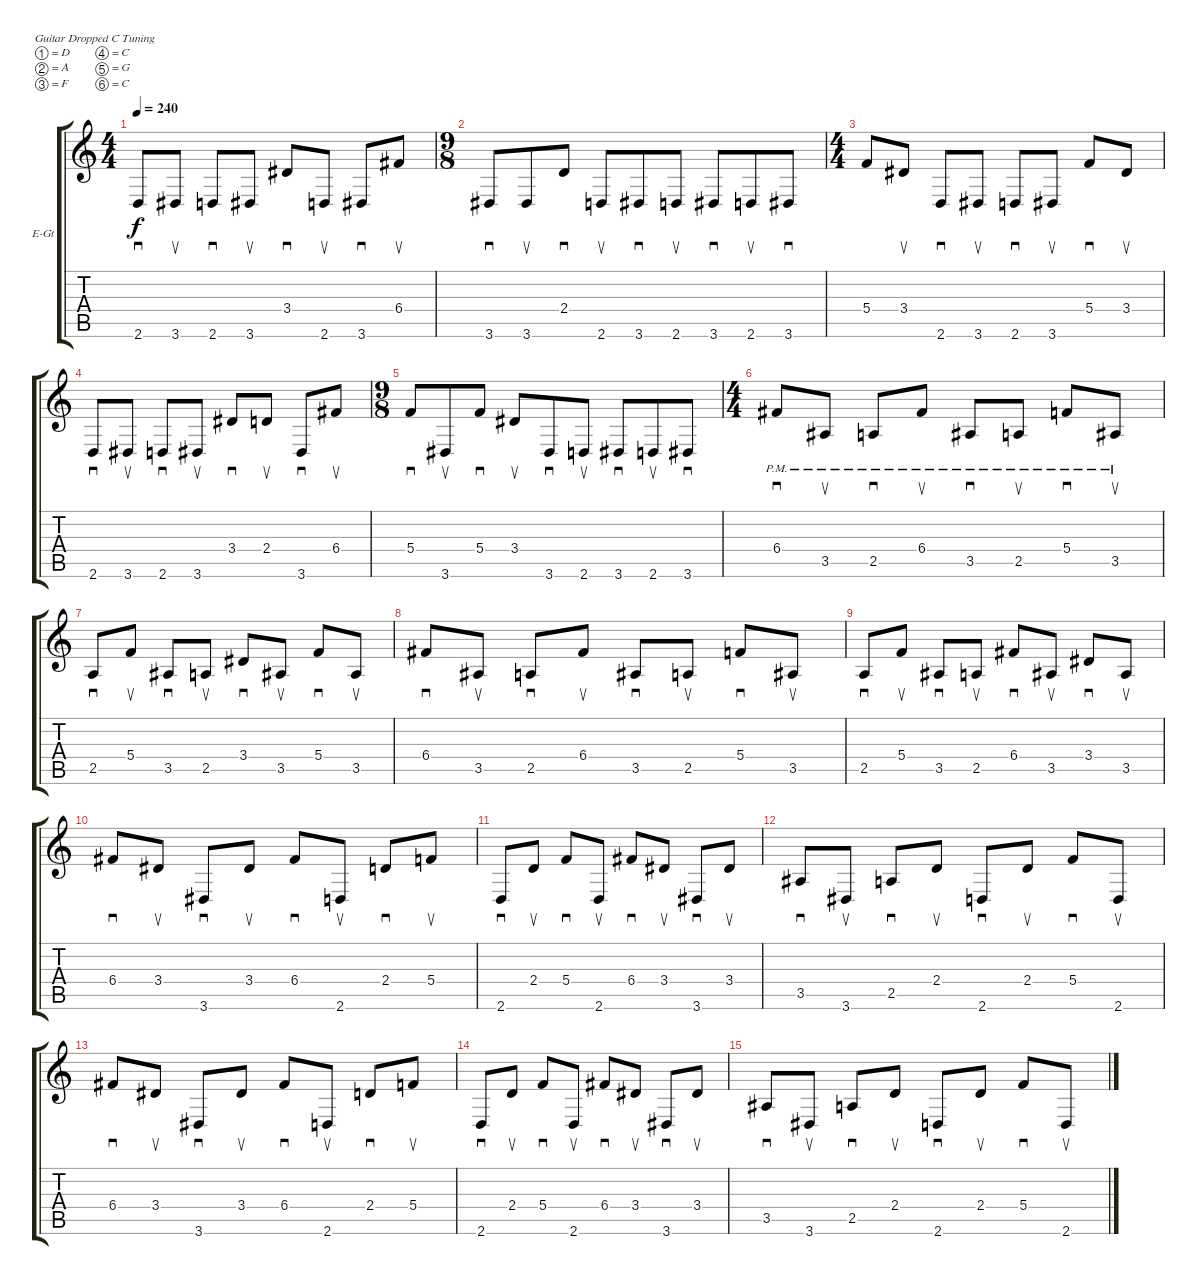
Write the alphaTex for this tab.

\bracketExtendMode groupsimilarinstruments
\firstSystemTrackNameOrientation horizontal
\otherSystemsTrackNameOrientation horizontal
\track ("Electric Guitar 1" "E-Gt") {instrument distortionguitar}
\staff {score tabs}
\tuning (D4 A3 F3 C3 G2 C2)
\ts (4 4)
\tempo 240
\clef g2
\ks c
2.6.8{sd dy f} 3.6.8{su} 2.6.8{sd} 3.6.8{su} 3.4.8{sd} 2.6.8{su} 3.6.8{sd} 6.4.8{su} |
\ts (9 8)
3.6.8{sd} 3.6.8{su} 2.4.8{sd} 2.6.8{su} 3.6.8{sd} 2.6.8{su} 3.6.8{sd} 2.6.8{su} 3.6.8{sd} |
\ts (4 4)
5.4.8 3.4.8{su} 2.6.8{sd} 3.6.8{su} 2.6.8{sd} 3.6.8{su} 5.4.8{sd} 3.4.8{su} |
2.6.8{sd} 3.6.8{su} 2.6.8{sd} 3.6.8{su} 3.4.8{sd} 2.4.8{su} 3.6.8{sd} 6.4.8{su} |
\ts (9 8)
5.4.8{sd} 3.6.8{su} 5.4.8{sd} 3.4.8{su} 3.6.8{sd} 2.6.8{su} 3.6.8{sd} 2.6.8{su} 3.6.8{sd} |
\ts (4 4)
6.4{pm}.8{sd} 3.5{pm}.8{su} 2.5{pm}.8{sd} 6.4{pm}.8{su} 3.5{pm}.8{sd} 2.5{pm}.8{su} 5.4{pm}.8{sd} 3.5{pm}.8{su} |
2.5.8{sd} 5.4.8{su} 3.5.8{sd} 2.5.8{su} 3.4.8{sd} 3.5.8{su} 5.4.8{sd} 3.5.8{su} |
6.4.8{sd} 3.5.8{su} 2.5.8{sd} 6.4.8{su} 3.5.8{sd} 2.5.8{su} 5.4.8{sd} 3.5.8{su} |
2.5.8{sd} 5.4.8{su} 3.5.8{sd} 2.5.8{su} 6.4.8{sd} 3.5.8{su} 3.4.8{sd} 3.5.8{su} |
6.4.8{sd} 3.4.8{su} 3.6.8{sd} 3.4.8{su} 6.4.8{sd} 2.6.8{su} 2.4.8{sd} 5.4.8{su} |
2.6.8{sd} 2.4.8{su} 5.4.8{sd} 2.6.8{su} 6.4.8{sd} 3.4.8{su} 3.6.8{sd} 3.4.8{su} |
3.5.8{sd} 3.6.8{su} 2.5.8{sd} 2.4.8{su} 2.6.8{sd} 2.4.8{su} 5.4.8{sd} 2.6.8{su} |
6.4.8{sd} 3.4.8{su} 3.6.8{sd} 3.4.8{su} 6.4.8{sd} 2.6.8{su} 2.4.8{sd} 5.4.8{su} |
2.6.8{sd} 2.4.8{su} 5.4.8{sd} 2.6.8{su} 6.4.8{sd} 3.4.8{su} 3.6.8{sd} 3.4.8{su} |
3.5.8{sd} 3.6.8{su} 2.5.8{sd} 2.4.8{su} 2.6.8{sd} 2.4.8{su} 5.4.8{sd} 2.6.8{su}
